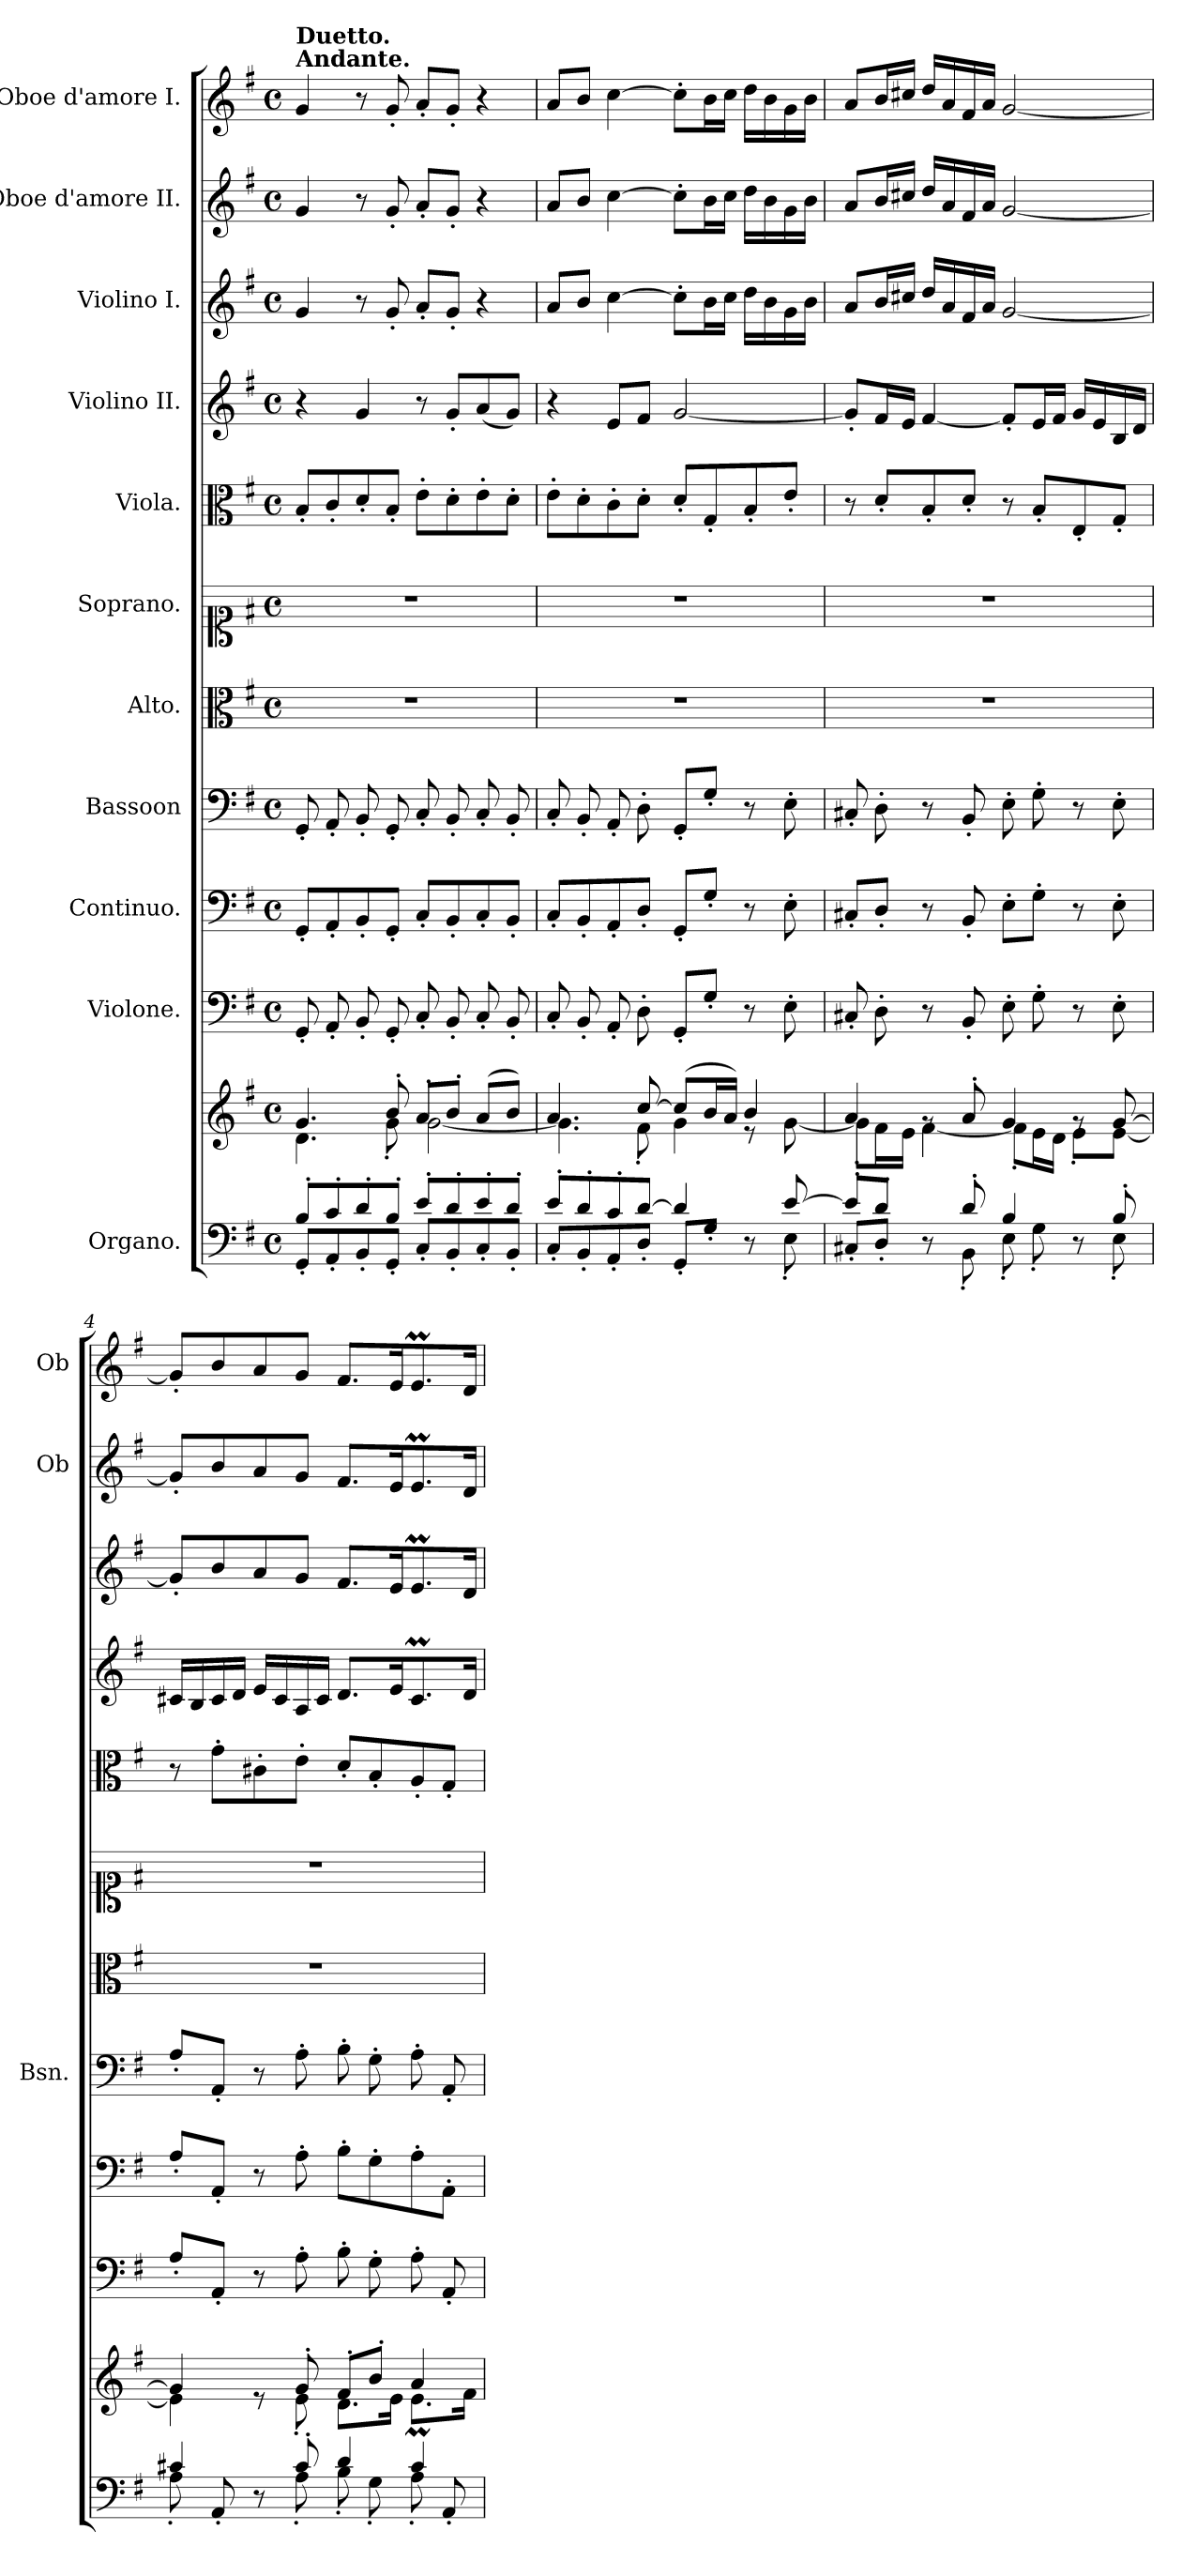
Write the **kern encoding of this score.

**kern	**kern	**text	**dynam	**kern	**dynam	**kern	**text	**text	**text	**dynam	**kern	**dynam	**kern	**kern	**kern	**dynam	**kern	**dynam	**kern	**dynam	**kern	**dynam	**kern	**dynam
*part11	*part11	*part11	*part11	*part10	*part10	*part9	*part9	*part9	*part9	*part9	*part8	*part8	*part7	*part6	*part5	*part5	*part4	*part4	*part3	*part3	*part2	*part2	*part1	*part1
*staff12	*staff11	*staff11	*staff11/12	*staff10	*staff10	*staff9	*staff9	*staff9	*staff9	*staff9	*staff8	*staff8	*staff7	*staff6	*staff5	*staff5	*staff4	*staff4	*staff3	*staff3	*staff2	*staff2	*staff1	*staff1
*I"Organo.	*	*	*	*I"Violone.	*	*I"Continuo.	*	*	*	*	*I"Bassoon	*	*I"Alto.	*I"Soprano.	*I"Viola.	*	*I"Violino II.	*	*I"Violino I.	*	*I"Oboe d'amore II.	*	*I"Oboe d'amore I.	*
*	*	*	*	*	*	*	*	*	*	*	*I'Bsn.	*	*	*	*	*	*	*	*	*	*I'Ob	*	*I'Ob	*
*clefF4	*clefG2	*	*	*clefF4	*	*clefF4	*	*	*	*	*clefF4	*	*clefC3	*clefC1	*clefC3	*	*clefG2	*	*clefG2	*	*clefG2	*	*clefG2	*
*	*	*	*	*ITrd7c12	*	*	*	*	*	*	*	*	*	*	*	*	*	*	*	*	*	*	*	*
*k[f#]	*k[f#]	*	*	*k[f#]	*	*k[f#]	*	*	*	*	*k[f#]	*	*k[f#]	*k[f#]	*k[f#]	*	*k[f#]	*	*k[f#]	*	*k[f#]	*	*k[f#]	*
*M4/4	*M4/4	*	*	*M4/4	*	*M4/4	*	*	*	*	*M4/4	*	*M4/4	*M4/4	*M4/4	*	*M4/4	*	*M4/4	*	*M4/4	*	*M4/4	*
*met(c)	*met(c)	*	*	*met(c)	*	*met(c)	*	*	*	*	*met(c)	*	*met(c)	*met(c)	*met(c)	*	*met(c)	*	*met(c)	*	*met(c)	*	*met(c)	*
=1	=1	=1	=1	=1	=1	=1	=1	=1	=1	=1	=1	=1	=1	=1	=1	=1	=1	=1	=1	=1	=1	=1	=1	=1
*^	*^	*	*	*	*	*	*	*	*	*	*	*	*	*	*	*	*	*	*	*	*	*	*	*
!	!	!	!	!	!	!	!	!	!	!	!	!	!	!	!	!	!	!	!	!	!	!	!	!	!LO:TX:a:B:t=Andante.	!
!	!	!	!	!	!	!	!	!	!	!	!	!	!	!	!	!	!	!	!	!	!	!	!	!	!LO:TX:a:B:t=Duetto.	!
!	!	!	!	!	!LO:DY:b	!	!LO:DY:b	!	!	!	!LO:LY:b	!LO:DY:b	!	!LO:DY:b	!	!	!	!LO:DY:b	!	!	!	!LO:DY:b	!	!LO:DY:b	!	!LO:DY:b
8B'/L	8GG'/L	4.g/	4.d\	.	other-dynamics	8GGG'/	other-dynamics	8GG'/L	.	.	.	other-dynamics	8GG'/	other-dynamics	1r	1r	8B'/L	other-dynamics	4r	.	4g/	other-dynamics	4g/	other-dynamics	4g/	other-dynamics
8c'/	8AA'/	.	.	.	.	8AAA'/	.	8AA'/	.	.	.	.	8AA'/	.	.	.	8c'/	.	.	.	.	.	.	.	.	.
!	!	!	!	!	!	!	!	!	!	!	!	!	!	!	!	!	!	!	!	!LO:DY:b	!	!	!	!	!	!
8d'/	8BB'/	.	.	.	.	8BBB'/	.	8BB'/	.	.	.	.	8BB'/	.	.	.	8d'/	.	4g/	other-dynamics	8r	.	8r	.	8r	.
8B'/J	8GG'/J	8b'/	8g'\	.	.	8GGG'/	.	8GG'/J	.	.	.	.	8GG'/	.	.	.	8B'/J	.	.	.	8g'/	.	8g'/	.	8g'/	.
8e'/L	8C'/L	8a'/L	[2g\	.	.	8CC'/	.	8C'/L	.	.	.	.	8C'/	.	.	.	8e'\L	.	8r	.	8a'/L	.	8a'/L	.	8a'/L	.
8d'/	8BB'/	8b'/J	.	.	.	8BBB'/	.	8BB'/	.	.	.	.	8BB'/	.	.	.	8d'\	.	8g'/L	.	8g'/J	.	8g'/J	.	8g'/J	.
8e'/	8C'/	(8a/L	.	.	.	8CC'/	.	8C'/	.	.	.	.	8C'/	.	.	.	8e'\	.	(8a/	.	4r	.	4r	.	4r	.
8d'/J	8BB'/J	8b/J)	.	.	.	8BBB'/	.	8BB'/J	.	.	.	.	8BB'/	.	.	.	8d'\J	.	8g/J)	.	.	.	.	.	.	.
=2	=2	=2	=2	=2	=2	=2	=2	=2	=2	=2	=2	=2	=2	=2	=2	=2	=2	=2	=2	=2	=2	=2	=2	=2	=2	=2
8e'/L	8C'/L	4.a/	4.g\]	.	.	8CC'/	.	8C'/L	.	.	.	.	8C'/	.	1r	1r	8e'\L	.	4r	.	8a/L	.	8a/L	.	8a/L	.
8d'/	8BB'/	.	.	.	.	8BBB'/	.	8BB'/	.	.	.	.	8BB'/	.	.	.	8d'\	.	.	.	8b/J	.	8b/J	.	8b/J	.
8c'/	8AA'/	.	.	.	.	8AAA'/	.	8AA'/	.	.	.	.	8AA'/	.	.	.	8c'\	.	8e/L	.	[4cc\	.	[4cc\	.	[4cc\	.
[8d/J	8D'\J	[8cc/	8f#'\	.	.	8DD'\	.	8D'/J	.	.	.	.	8D'\	.	.	.	8d'\J	.	8f#/J	.	.	.	.	.	.	.
4d/]	8GG'/L	(8cc/L]	4g\	.	.	8GGG'/L	.	8GG'/L	.	.	.	.	8GG'/L	.	.	.	8d'/L	.	[2g/	.	8cc'\L]	.	8cc'\L]	.	8cc'\L]	.
.	8G'\J	16b/L	.	.	.	8GG'\J	.	8G'\J	.	.	.	.	8G'\J	.	.	.	8G'/	.	.	.	16b\L	.	16b\L	.	16b\L	.
.	.	16a/JJ)	.	.	.	.	.	.	.	.	.	.	.	.	.	.	.	.	.	.	16cc\JJ	.	16cc\JJ	.	16cc\JJ	.
8ryy	8r	4b/	8r	.	.	8r	.	8r	.	.	.	.	8r	.	.	.	8B'/	.	.	.	16dd\LL	.	16dd\LL	.	16dd\LL	.
.	.	.	.	.	.	.	.	.	.	.	.	.	.	.	.	.	.	.	.	.	16b\	.	16b\	.	16b\	.
[8e/	8E'\	.	[8g\	.	.	8EE'\	.	8E'\	.	.	.	.	8E'\	.	.	.	8e'/J	.	.	.	16g\	.	16g\	.	16g\	.
.	.	.	.	.	.	.	.	.	.	.	.	.	.	.	.	.	.	.	.	.	16b\JJ	.	16b\JJ	.	16b\JJ	.
=3	=3	=3	=3	=3	=3	=3	=3	=3	=3	=3	=3	=3	=3	=3	=3	=3	=3	=3	=3	=3	=3	=3	=3	=3	=3	=3
8e'/L]	8C#X'/L	4a/	8g'\L]	.	.	8CC#X'/	.	8C#X'/L	.	.	.	.	8C#X'/	.	1r	1r	8r	.	8g'/L]	.	8a/L	.	8a/L	.	8a/L	.
8d'/J	8D'\J	.	16f#\L	.	.	8DD'\	.	8D'/J	.	.	.	.	8D'\	.	.	.	8d'/L	.	16f#/L	.	16b/L	.	16b/L	.	16b/L	.
.	.	.	16e\JJ	.	.	.	.	.	.	.	.	.	.	.	.	.	.	.	16e/JJ	.	16cc#X/JJ	.	16cc#X/JJ	.	16cc#X/JJ	.
8ryy	8r	8rg	[4f#\	.	.	8r	.	8r	.	.	.	.	8r	.	.	.	8B'/	.	[4f#/	.	16dd/LL	.	16dd/LL	.	16dd/LL	.
.	.	.	.	.	.	.	.	.	.	.	.	.	.	.	.	.	.	.	.	.	16a/	.	16a/	.	16a/	.
8d'/	8BB'\	8a'/	.	.	.	8BBB'/	.	8BB'/	.	.	.	.	8BB'/	.	.	.	8d'/J	.	.	.	16f#/	.	16f#/	.	16f#/	.
.	.	.	.	.	.	.	.	.	.	.	.	.	.	.	.	.	.	.	.	.	16a/JJ	.	16a/JJ	.	16a/JJ	.
4B/	8E'\	4g/	8f#'\L]	.	.	8EE'\	.	8E'\L	.	.	.	.	8E'\	.	.	.	8r	.	8f#'/L]	.	[2g/	.	[2g/	.	[2g/	.
.	8G'\	.	16e\L	.	.	8GG'\	.	8G'\J	.	.	.	.	8G'\	.	.	.	8B'/L	.	16e/L	.	.	.	.	.	.	.
.	.	.	16d\JJ	.	.	.	.	.	.	.	.	.	.	.	.	.	.	.	16f#/JJ	.	.	.	.	.	.	.
8ryy	8r	8rg	8e'\L	.	.	8r	.	8r	.	.	.	.	8r	.	.	.	8E'/	.	16g/LL	.	.	.	.	.	.	.
.	.	.	.	.	.	.	.	.	.	.	.	.	.	.	.	.	.	.	16e/	.	.	.	.	.	.	.
8B'/	8E'\	[8g/	[8e\J	.	.	8EE'\	.	8E'\	.	.	.	.	8E'\	.	.	.	8G'/J	.	16B/	.	.	.	.	.	.	.
.	.	.	.	.	.	.	.	.	.	.	.	.	.	.	.	.	.	.	16d/JJ	.	.	.	.	.	.	.
!!LO:LB:g=z
=4	=4	=4	=4	=4	=4	=4	=4	=4	=4	=4	=4	=4	=4	=4	=4	=4	=4	=4	=4	=4	=4	=4	=4	=4	=4	=4
4c#X/	8A'\	4g/]	4e\]	.	.	8AA'\L	.	8A'\L	.	.	.	.	8A'\L	.	1r	1r	8r	.	16c#X/LL	.	8g'/L]	.	8g'/L]	.	8g'/L]	.
.	.	.	.	.	.	.	.	.	.	.	.	.	.	.	.	.	.	.	16B/	.	.	.	.	.	.	.
.	8AA'/	.	.	.	.	8AAA'/J	.	8AA'/J	.	.	.	.	8AA'/J	.	.	.	8g'\L	.	16c#/	.	8b/	.	8b/	.	8b/	.
.	.	.	.	.	.	.	.	.	.	.	.	.	.	.	.	.	.	.	16d/JJ	.	.	.	.	.	.	.
8ryy	8r	8re	8ryy	.	.	8r	.	8r	.	.	.	.	8r	.	.	.	8c#X'\	.	16e/LL	.	8a/	.	8a/	.	8a/	.
.	.	.	.	.	.	.	.	.	.	.	.	.	.	.	.	.	.	.	16c#/	.	.	.	.	.	.	.
8c#'/	8A'\	8g'/	8e'\	.	.	8AA'\	.	8A'\	.	.	.	.	8A'\	.	.	.	8e'\J	.	16A/	.	8g/J	.	8g/J	.	8g/J	.
.	.	.	.	.	.	.	.	.	.	.	.	.	.	.	.	.	.	.	16c#/JJ	.	.	.	.	.	.	.
4d/	8B'\	8f#'/L	8.d\L	.	.	8BB'\	.	8B'\L	.	.	.	.	8B'\	.	.	.	8d'/L	.	8.d/L	.	8.f#/L	.	8.f#/L	.	8.f#/L	.
.	8G'\	8b'/J	.	.	.	8GG'\	.	8G'\	.	.	.	.	8G'\	.	.	.	8B'/	.	.	.	.	.	.	.	.	.
.	.	.	16e\Jk	.	.	.	.	.	.	.	.	.	.	.	.	.	.	.	16e/K	.	16e/K	.	16e/K	.	16e/K	.
4c#/	8A'\	4a/	8.eM\L	.	.	8AA'\	.	8A'\	.	.	.	.	8A'\	.	.	.	8A'/	.	8.c#m/	.	8.eM/	.	8.eM/	.	8.eM/	.
.	8AA'/	.	.	.	.	8AAA'/	.	8AA'\J	.	.	.	.	8AA'/	.	.	.	8G'/J	.	.	.	.	.	.	.	.	.
.	.	.	16f#\Jk	.	.	.	.	.	.	.	.	.	.	.	.	.	.	.	16d/Jk	.	16d/Jk	.	16d/Jk	.	16d/Jk	.
*v	*v	*	*	*	*	*	*	*	*	*	*	*	*	*	*	*	*	*	*	*	*	*	*	*	*	*
*	*v	*v	*	*	*	*	*	*	*	*	*	*	*	*	*	*	*	*	*	*	*	*	*	*	*
=	=	=	=	=	=	=	=	=	=	=	=	=	=	=	=	=	=	=	=	=	=	=	=	=
*-	*-	*-	*-	*-	*-	*-	*-	*-	*-	*-	*-	*-	*-	*-	*-	*-	*-	*-	*-	*-	*-	*-	*-	*-
